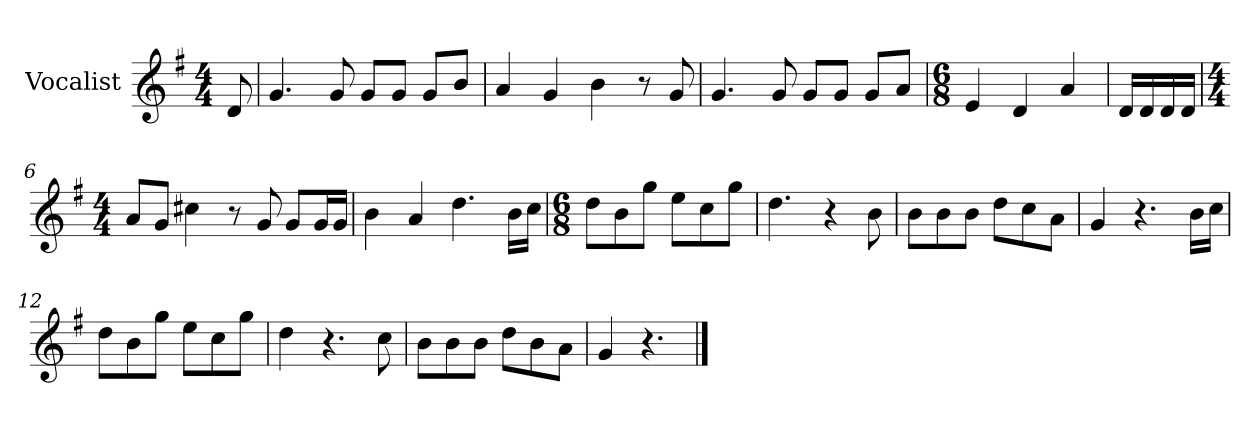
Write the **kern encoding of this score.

**kern
*part1
*staff1
*I"Vocalist
*k[f#]
*G:
*M4/4
=
8d
=1
4.g
8g
8gL
8gJ
8gL
8bJ
=2
4a
4g
4b
8r
8g
=3
4.g
8g
8gL
8gJ
8gL
8aJ
=4
*M6/8
4e
4d
4a
=5
16dLL
16d
16d
16dJJ
=6
*M4/4
8aL
8gJ
4cc#X
8r
8g
8gL
16gL
16gJJ
=7
4b
4a
4.dd
16bLL
16ccJJ
=8
*M6/8
8ddL
8b
8ggJ
8eeL
8cc
8ggJ
=9
4.dd
4r
8b
=10
8bL
8b
8bJ
8ddL
8cc
8aJ
=11
4g
4.r
16bLL
16ccJJ
=12
8ddL
8b
8ggJ
8eeL
8cc
8ggJ
=13
4dd
4.r
8cc
=14
8bL
8b
8bJ
8ddL
8b
8aJ
=15
4g
4.r
==
*-
